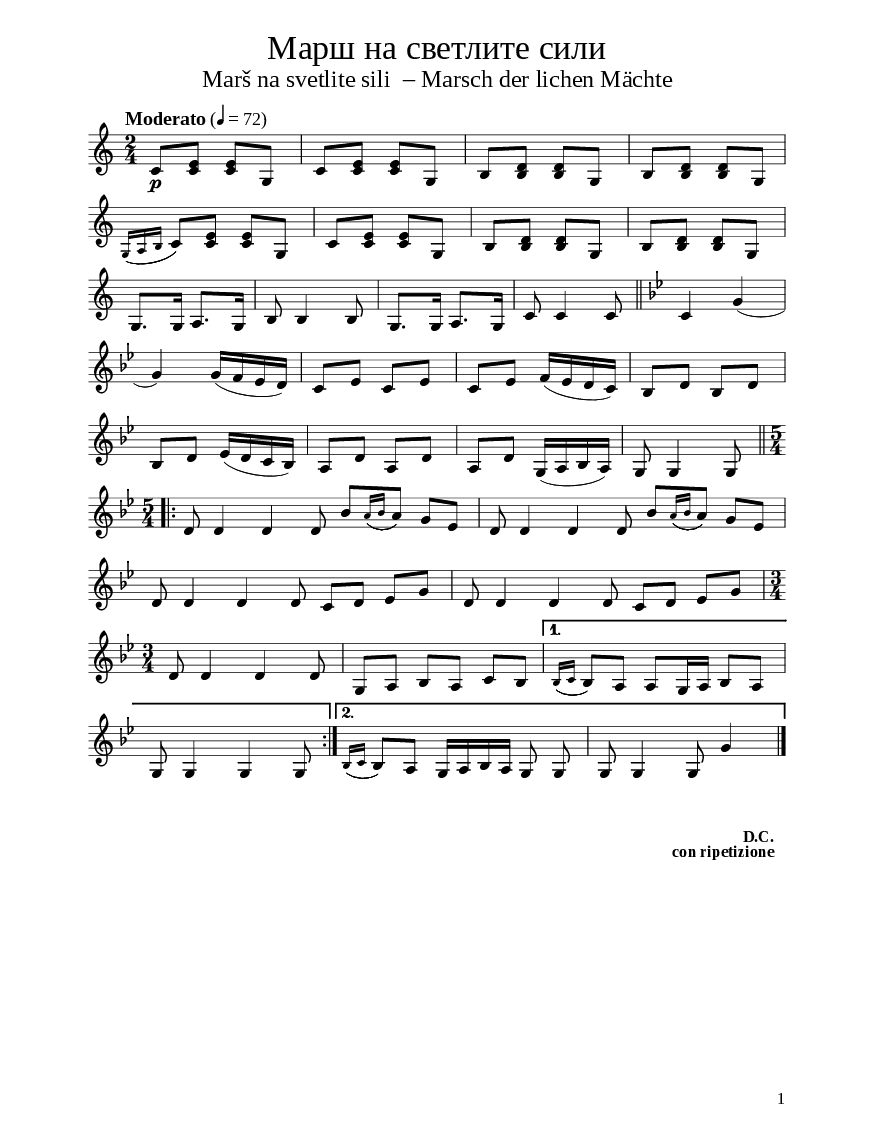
\version "2.24.3"

% include paper part and global functions
\include "include/globals.ily"
\bookpart {
  \label #'ref162
  \tocItem \markup "Марш на светлите сили – Marš na svetlite sili"
  \paper {
    % the system system spacing is custom here so do not include bookpart-paper.ily
    print-all-headers = ##t
    print-page-number = ##t
    print-first-page-number = ##t

    % put page numbers on the bottom
    oddHeaderMarkup = \markup ""
    evenHeaderMarkup = \markup ""
    oddFooterMarkup = \markup
    \fill-line {
      ""
      \if \should-print-page-number \fromproperty #'page:page-number-string
    }
    evenFooterMarkup = \markup
    \fill-line {
      \if \should-print-page-number \fromproperty #'page:page-number-string
      ""
    }

    left-margin = 1.5\cm
    right-margin = 1.5\cm
    top-margin = 1.6\cm
    bottom-margin = 1.2\cm
    ragged-bottom = ##t % do not spread the staves to fill the whole vertical space

    % change distance between staves
    system-system-spacing =
    #'((basic-distance . 10)
       (minimum-distance . 6)
       (padding . 1)
       (stretchability . 10))
  }

  \header {
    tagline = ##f
  }

  \score {
    \include "include/score-layout.ily"
    \new Voice \absolute {
      \clef treble
      \key c \major
      \time 2/4
      \tempoFunc "Moderato" 4 "72"
      \autoBeamOff
      c'8 \p [<e'
      c'>8]   <e'
      c'>8  [g8] | % 2
      c'8  [<e'
      c'>8]  <e'
      c'>8  [g8] | % 3
      b8  [<d'
      b>8]   <d'
      b>8 [g8] | % 4
      b8  [<d'
      b>8] <d'
      b>8 [g8] \break | % 5
      \acciaccatura { g16 [( a16 b16 ]} c'8 ) [<e'
      c'>8] <e'
      c'>8 [g8] | % 6
      c'8 [<e'
      c'>8]  <e'
      c'>8  [g8] | % 7
      b8 [<d'
      b>8] <d'
      b>8 [g8] | % 8
      b8 [ <d'
      b>8] <d'
      b>8 [g8] \break | % 9
      g8. [g16] a8. [g16] |
      b8 b4 b8 | % 11
      g8. [g16] a8. [g16] | % 12
      c'8 c'4 c'8 \bar "||"
      \key g \minor c'4 g'4 ( \break | % 14
      g'4 ) g'16 [( f'16 es'16 d'16 )] | % 15
      c'8 [es'8] c'8 [es'8] | % 16
      c'8 [es'8] f'16 [( es'16 d'16 c'16 )] | % 17
      bes8 [d'8] bes8 [d'8] \break | % 18
      bes8 [d'8] es'16 ([ d'16 c'16 bes16 ]) | % 19
      a8 [d'8] a8 [d'8] |
      a8 [d'8] g16 ([ a16 bes16 a16 ]) | % 21
      g8 g4 g8 \bar "||"
      \break | % 22
       \time 5/4
       \bar ".|:-||"  \repeat volta 2 {
        d'8 d'4 d'4 d'8 bes'8[ \acciaccatura { a'16 ( [bes'16] } a'8] ) g'8
        [es'8] | % 23
        d'8 d'4 d'4 d'8 bes'8[ \acciaccatura { a'16 ( [bes'16] } a'8] ) g'8
        [es'8] \break | % 24
        d'8 d'4 d'4 d'8 c'8 [d'8] es'8 [g'8] | % 25
        d'8 d'4 d'4 d'8 c'8 [d'8] es'8 [g'8] \break | % 26
        \time 3/4  d'8 d'4 d'4 d'8 | % 27
        g8 [a8] bes8 [a8] c'8 [bes8] |  % 28
      }
      \alternative {
        {
          \acciaccatura { bes16 ( [c'16] } bes8 ) [a8] a8 [g16 a16] bes8 [a8]
          \break | % 29
          g8 g4 g4 g8     |
        }
        {
          \acciaccatura { bes16 ( [c'16] } bes8 ) [a8] g16 [a16 bes16 a16] g8 g8 | % 31
          g8 g4 g8 g'4 \bar "|."
        }
      }
    }

    \addlyrics {}
    \addlyrics {}

    \header {
      title = \titleFunc "Марш на светлите сили" "Marš na svetlite sili  – Marsch der lichen Mächte"
    }

    \midi{}

  } % score
  
  \markup \empty-one
   \markup \dc-two "D.C.""con ripetizione"
  % include foreign translation(s) of the song
  %\include "../../lyrics/de/000_empty_template_lyrics_de.ly"

} % bookpart

% Più mosso
%
